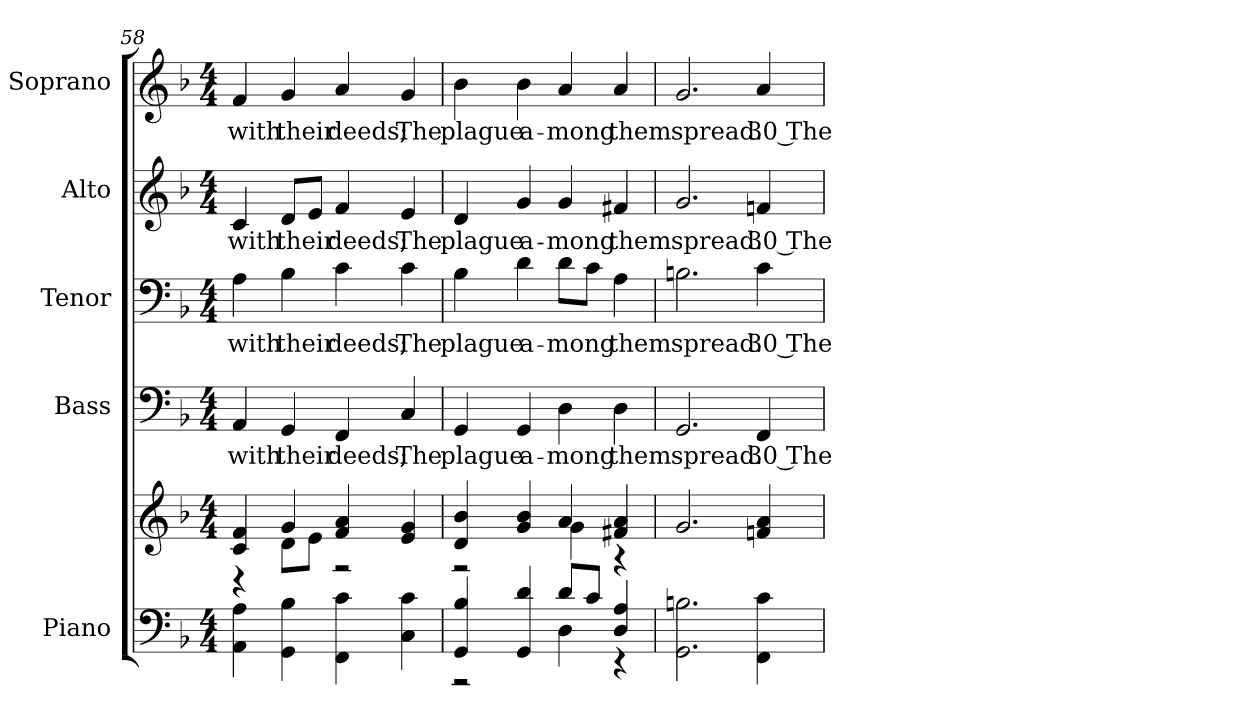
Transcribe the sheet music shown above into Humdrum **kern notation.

**kern	**kern	**kern	**text	**kern	**text	**kern	**text	**kern	**text
*part5	*part5	*part4	*part4	*part3	*part3	*part2	*part2	*part1	*part1
*staff6	*staff5	*staff4	*staff4	*staff3	*staff3	*staff2	*staff2	*staff1	*staff1
*I"Piano	*	*I"Bass	*	*I"Tenor	*	*I"Alto	*	*I"Soprano	*
*I'Pno.	*	*I'B.	*	*I'T.	*	*I'A.	*	*I'S.	*
!!LO:LB:g=z
*clefF4	*clefG2	*clefF4	*	*clefF4	*	*clefG2	*	*clefG2	*
*k[b-]	*k[b-]	*k[b-]	*	*k[b-]	*	*k[b-]	*	*k[b-]	*
*F:	*F:	*F:	*	*F:	*	*F:	*	*F:	*
*M4/4	*M4/4	*M4/4	*	*M4/4	*	*M4/4	*	*M4/4	*
=58	=58	=58	=58	=58	=58	=58	=58	=58	=58
*	*^	*	*	*	*	*	*	*	*
!	!	!	!	!LO:LY:b:color=#000000	!	!	!	!	!	!
!	!	!	!	!	!	!LO:LY:b:color=#000000	!	!	!	!
!	!	!	!	!	!	!	!	!LO:LY:b:color=#000000	!	!
!	!	!	!	!	!	!	!	!	!	!LO:LY:b:color=#000000
4AAi\ 4Ai	4ci/ 4fi	4r	4AAi/	with	4Ai\	with	4ci/	with	4fi/	with
!	!	!	!	!LO:LY:b:color=#000000	!	!	!	!	!	!
!	!	!	!	!	!	!LO:LY:b:color=#000000	!	!	!	!
!	!	!	!	!	!	!	!	!LO:LY:b:color=#000000	!	!
!	!	!	!	!	!	!	!	!	!	!LO:LY:b:color=#000000
4GGi\ 4B-i	4gi/	8di\L	4GGi/	their	4B-i\	their	8di/L	their	4gi/	their
.	.	8ei\J	.	.	.	.	8ei/J	.	.	.
!	!	!	!	!LO:LY:b:color=#000000	!	!	!	!	!	!
!	!	!	!	!	!	!LO:LY:b:color=#000000	!	!	!	!
!	!	!	!	!	!	!	!	!LO:LY:b:color=#000000	!	!
!	!	!	!	!	!	!	!	!	!	!LO:LY:b:color=#000000
4FFi\ 4ci	4fi/ 4ai	2r	4FFi/	deeds;	4ci\	deeds;	4fi/	deeds;	4ai/	deeds;
!	!	!	!	!LO:LY:b:color=#000000	!	!	!	!	!	!
!	!	!	!	!	!	!LO:LY:b:color=#000000	!	!	!	!
!	!	!	!	!	!	!	!	!LO:LY:b:color=#000000	!	!
!	!	!	!	!	!	!	!	!	!	!LO:LY:b:color=#000000
4Ci\ 4ci	4ei/ 4gi	.	4Ci/	The	4ci\	The	4ei/	The	4gi/	The
=59	=59	=59	=59	=59	=59	=59	=59	=59	=59	=59
*^	*	*	*	*	*	*	*	*	*	*
!	!	!	!	!	!LO:LY:b:color=#000000	!	!	!	!	!	!
!	!	!	!	!	!	!	!LO:LY:b:color=#000000	!	!	!	!
!	!	!	!	!	!	!	!	!	!LO:LY:b:color=#000000	!	!
!	!	!	!	!	!	!	!	!	!	!	!LO:LY:b:color=#000000
4GGi/ 4B-i	2r	4di/ 4b-i	2r	4GGi/	plague	4B-i\	plague	4di/	plague	4b-i\	plague
!	!	!	!	!	!LO:LY:b:color=#000000	!	!	!	!	!	!
!	!	!	!	!	!	!	!LO:LY:b:color=#000000	!	!	!	!
!	!	!	!	!	!	!	!	!	!LO:LY:b:color=#000000	!	!
!	!	!	!	!	!	!	!	!	!	!	!LO:LY:b:color=#000000
4GGi/ 4di	.	4gi/ 4b-i	.	4GGi/	a-	4di\	a-	4gi/	a-	4b-i\	a-
!	!	!	!	!	!LO:LY:b:color=#000000	!	!	!	!	!	!
!	!	!	!	!	!	!	!LO:LY:b:color=#000000	!	!	!	!
!	!	!	!	!	!	!	!	!	!LO:LY:b:color=#000000	!	!
!	!	!	!	!	!	!	!	!	!	!	!LO:LY:b:color=#000000
8di/L	4Di\	4ai/	4gi\	4Di\	-mong	8di\L	-mong	4gi/	-mong	4ai/	-mong
8ci/J	.	.	.	.	.	8ci\J	.	.	.	.	.
!	!	!	!	!	!LO:LY:b:color=#000000	!	!	!	!	!	!
!	!	!	!	!	!	!	!LO:LY:b:color=#000000	!	!	!	!
!	!	!	!	!	!	!	!	!	!LO:LY:b:color=#000000	!	!
!	!	!	!	!	!	!	!	!	!	!	!LO:LY:b:color=#000000
4Di/ 4Ai	4r	4f#Xi/ 4ai	4r	4Di\	them	4Ai\	them	4f#Xi/	them	4ai/	them
*v	*v	*	*	*	*	*	*	*	*	*	*
*	*v	*v	*	*	*	*	*	*	*	*
=60	=60	=60	=60	=60	=60	=60	=60	=60	=60
*^	*^	*	*	*	*	*	*	*	*
!	!	!	!	!	!LO:LY:b:color=#000000	!	!	!	!	!	!
*v	*v	*	*	*	*	*	*	*	*	*	*
*	*v	*v	*	*	*	*	*	*	*	*
*^	*^	*	*	*	*	*	*	*	*
!	!	!	!	!	!	!	!LO:LY:b:color=#000000	!	!	!	!
*v	*v	*	*	*	*	*	*	*	*	*	*
*	*v	*v	*	*	*	*	*	*	*	*
*^	*^	*	*	*	*	*	*	*	*
!	!	!	!	!	!	!	!	!	!LO:LY:b:color=#000000	!	!
*v	*v	*	*	*	*	*	*	*	*	*	*
*	*v	*v	*	*	*	*	*	*	*	*
*^	*^	*	*	*	*	*	*	*	*
!	!	!	!	!	!	!	!	!	!	!	!LO:LY:b:color=#000000
*v	*v	*	*	*	*	*	*	*	*	*	*
*	*v	*v	*	*	*	*	*	*	*	*
2.GGi\ 2.Bni	2.gi/	2.GGi/	spread.	2.Bni\	spread.	2.gi/	spread.	2.gi/	spread.
!	!	!	!LO:LY:b:color=#000000	!	!	!	!	!	!
!	!	!	!	!	!LO:LY:b:color=#000000	!	!	!	!
!	!	!	!	!	!	!	!LO:LY:b:color=#000000	!	!
!	!	!	!	!	!	!	!	!	!LO:LY:b:color=#000000
4FFi\ 4ci	4fni/ 4ai	4FFi/	30 The	4ci\	30 The	4fni/	30 The	4ai/	30 The
=	=	=	=	=	=	=	=	=	=
*-	*-	*-	*-	*-	*-	*-	*-	*-	*-
